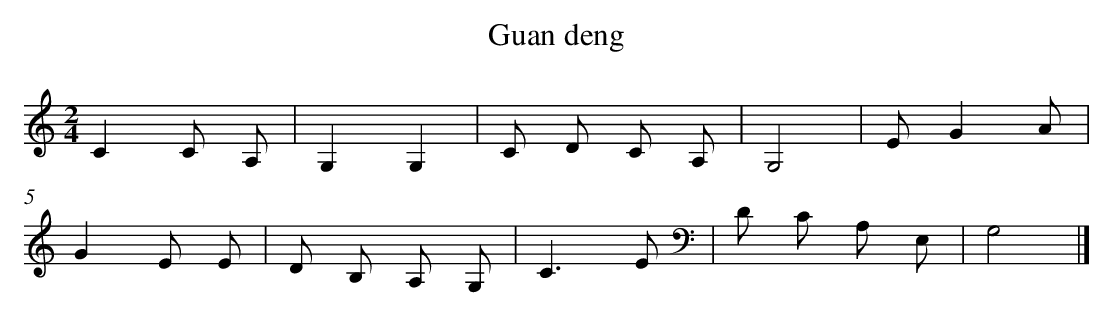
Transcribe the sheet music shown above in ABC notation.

X:1
T: Guan deng
L: 1/8
M: 2/4
K: C
C2C A, [I:setbarnb 1]|
G,2G,2 |
C D C A, |
G,4 |
EG2A |
G2E E |
D B, A, G, |
C3E |
D C A, E, |
G,4 |]
